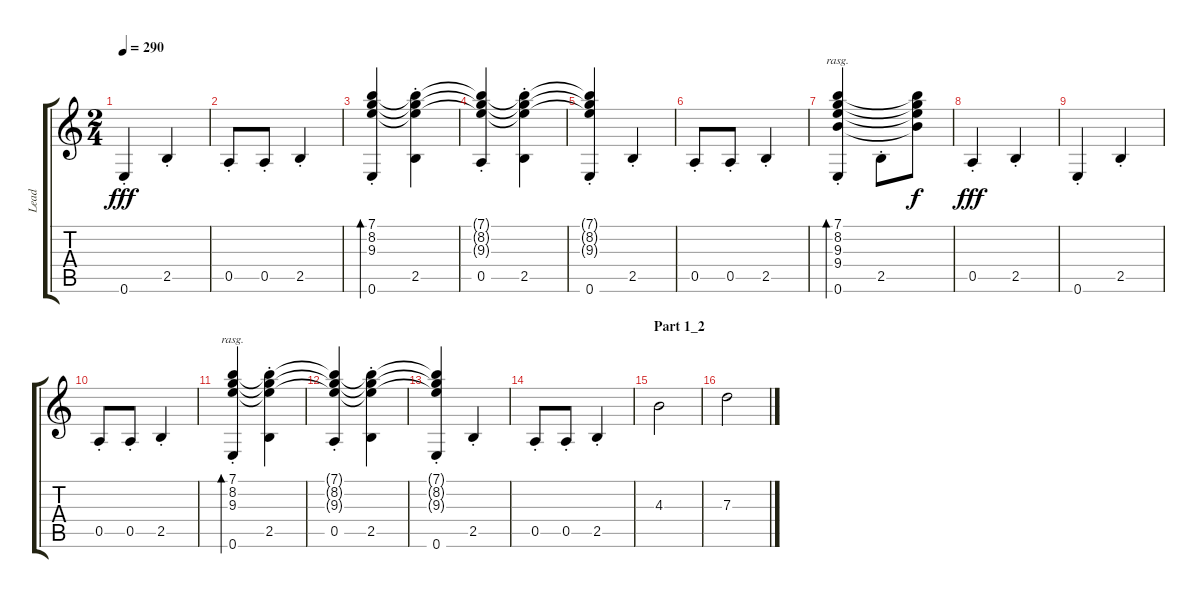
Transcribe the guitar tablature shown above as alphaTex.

\track ("Lead" "Lead") {instrument electricguitarclean}
\staff {score tabs}
\tuning (E4 B3 G3 D3 A2 E2) {hide}
\ts (2 4)
\tempo 290
\clef g2
\ks c
0.6{st}.4{dy fff} 2.5{st}.4 |
0.5{st}.8 0.5{st}.8 2.5{st}.4 |
(7.1 8.2 9.3 0.6{st}).4{bd 480 balance 12 instrument acousticguitarsteel} (7.1{t} 8.2{t} 9.3{t} 2.5{st}).4{instrument electricguitarclean} |
(7.1{t} 8.2{t} 9.3{t} 0.5{st}).4 (7.1{t} 8.2{t} 9.3{t} 2.5{st}).4 |
(7.1{t} 8.2{t} 9.3{t} 0.6{st}).4 2.5{st}.4 |
0.5{st}.8 0.5{st}.8 2.5{st}.4 |
(7.1 8.2 9.3 9.4 0.6{st}).4{bd 480 rasg ii volume 14 balance 4 instrument acousticguitarsteel} 2.5{st}.8{instrument electricguitarclean} (7.1{t} 8.2{t} 9.3{t} 9.4{t}).8{dy f} |
0.5{st}.4{dy fff} 2.5{st}.4 |
0.6{st}.4 2.5{st}.4 |
0.5{st}.8 0.5{st}.8 2.5{st}.4 |
(7.1 8.2 9.3 0.6{st}).4{bd 120 rasg ii balance 12 instrument acousticguitarsteel} (7.1{t} 8.2{t} 9.3{t} 2.5{st}).4{instrument electricguitarclean} |
(7.1{t} 8.2{t} 9.3{t} 0.5{st}).4 (7.1{t} 8.2{t} 9.3{t} 2.5{st}).4 |
(7.1{t} 8.2{t} 9.3{t} 0.6{st}).4 2.5{st}.4 |
0.5{st}.8 0.5{st}.8 2.5{st}.4 |
\section ("" "Part 1_2")
4.3.2{instrument shamisen} |
7.3.2
